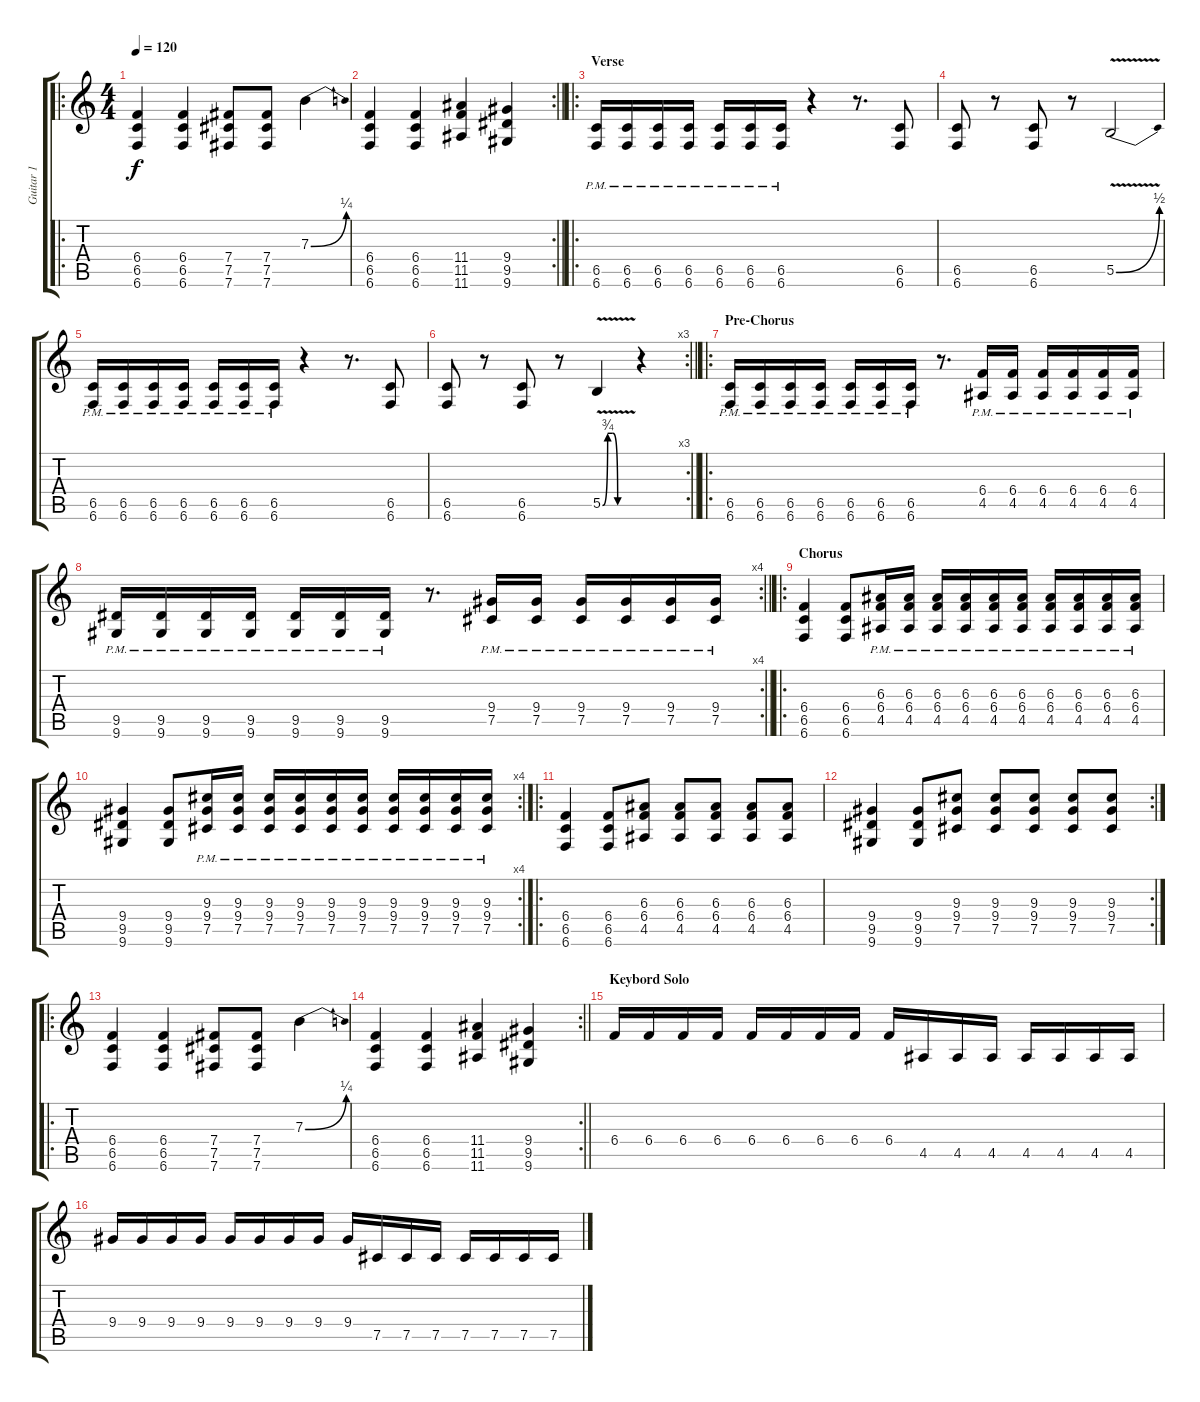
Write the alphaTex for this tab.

\track ("Guitar 1" "Guitar 1") {instrument distortionguitar}
\staff {score tabs}
\tuning (Db4 Ab3 E3 B2 Gb2 B1) {hide}
\ro
\ts (4 4)
\tempo 120
\clef g2
\ks c
(6.4 6.5 6.6).4{dy f} (6.4 6.5 6.6).4 (7.4 7.5 7.6).8 (7.4 7.5 7.6).8 7.3{be (bend 0 0 60 1)}.4 |
\rc 2
\barLineRight lightlight
(6.4 6.5 6.6).4 (6.4 6.5 6.6).4 (11.4 11.5 11.6).4 (9.4 9.5 9.6).4 |
\ro
\section ("" "Verse")
(6.5{pm} 6.6{pm}).16 (6.5{pm} 6.6{pm}).16 (6.5{pm} 6.6{pm}).16 (6.5{pm} 6.6{pm}).16 (6.5{pm} 6.6{pm}).16 (6.5{pm} 6.6{pm}).16 (6.5{pm} 6.6{pm}).16 r.4 r.8{d} (6.5 6.6).8 |
(6.5 6.6).8 r.8 (6.5 6.6).8 r.8 5.5{be (bend 0 0 60 2) v}.2 |
(6.5{pm} 6.6{pm}).16 (6.5{pm} 6.6{pm}).16 (6.5{pm} 6.6{pm}).16 (6.5{pm} 6.6{pm}).16 (6.5{pm} 6.6{pm}).16 (6.5{pm} 6.6{pm}).16 (6.5{pm} 6.6{pm}).16 r.4 r.8{d} (6.5 6.6).8 |
\rc 3
\barLineRight lightlight
(6.5 6.6).8 r.8 (6.5 6.6).8 r.8 5.5{be (custom 0 0 10 3 20 3 30 0 60 0) v}.4 r.4 |
\ro
\section ("" "Pre-Chorus")
(6.5{pm} 6.6{pm}).16 (6.5{pm} 6.6{pm}).16 (6.5{pm} 6.6{pm}).16 (6.5{pm} 6.6{pm}).16 (6.5{pm} 6.6{pm}).16 (6.5{pm} 6.6{pm}).16 (6.5{pm} 6.6{pm}).16 r.8{d} (6.4{pm} 4.5{pm}).16 (6.4{pm} 4.5{pm}).16 (6.4{pm} 4.5{pm}).16 (6.4{pm} 4.5{pm}).16 (6.4{pm} 4.5{pm}).16 (6.4{pm} 4.5{pm}).16 |
\rc 4
\barLineRight lightlight
(9.5{pm} 9.6{pm}).16 (9.5{pm} 9.6{pm}).16 (9.5{pm} 9.6{pm}).16 (9.5{pm} 9.6{pm}).16 (9.5{pm} 9.6{pm}).16 (9.5{pm} 9.6{pm}).16 (9.5{pm} 9.6{pm}).16 r.8{d} (9.4{pm} 7.5{pm}).16 (9.4{pm} 7.5{pm}).16 (9.4{pm} 7.5{pm}).16 (9.4{pm} 7.5{pm}).16 (9.4{pm} 7.5{pm}).16 (9.4{pm} 7.5{pm}).16 |
\ro
\section ("" "Chorus")
(6.4 6.5 6.6).4 (6.4 6.5 6.6).8 (6.3{pm} 6.4{pm} 4.5{pm}).16 (6.3{pm} 6.4{pm} 4.5{pm}).16 (6.3{pm} 6.4{pm} 4.5{pm}).16 (6.3{pm} 6.4{pm} 4.5{pm}).16 (6.3{pm} 6.4{pm} 4.5{pm}).16 (6.3{pm} 6.4{pm} 4.5{pm}).16 (6.3{pm} 6.4{pm} 4.5{pm}).16 (6.3{pm} 6.4{pm} 4.5{pm}).16 (6.3{pm} 6.4{pm} 4.5{pm}).16 (6.3{pm} 6.4{pm} 4.5{pm}).16 |
\rc 4
(9.4 9.5 9.6).4 (9.4 9.5 9.6).8 (9.3{pm} 9.4{pm} 7.5{pm}).16 (9.3{pm} 9.4{pm} 7.5{pm}).16 (9.3{pm} 9.4{pm} 7.5{pm}).16 (9.3{pm} 9.4{pm} 7.5{pm}).16 (9.3{pm} 9.4{pm} 7.5{pm}).16 (9.3{pm} 9.4{pm} 7.5{pm}).16 (9.3{pm} 9.4{pm} 7.5{pm}).16 (9.3{pm} 9.4{pm} 7.5{pm}).16 (9.3{pm} 9.4{pm} 7.5{pm}).16 (9.3{pm} 9.4{pm} 7.5{pm}).16 |
\ro
(6.4 6.5 6.6).4 (6.4 6.5 6.6).8 (6.3 6.4 4.5).8 (6.3 6.4 4.5).8 (6.3 6.4 4.5).8 (6.3 6.4 4.5).8 (6.3 6.4 4.5).8 |
\rc 2
(9.4 9.5 9.6).4 (9.4 9.5 9.6).8 (9.3 9.4 7.5).8 (9.3 9.4 7.5).8 (9.3 9.4 7.5).8 (9.3 9.4 7.5).8 (9.3 9.4 7.5).8 |
\ro
(6.4 6.5 6.6).4 (6.4 6.5 6.6).4 (7.4 7.5 7.6).8 (7.4 7.5 7.6).8 7.3{be (bend 0 0 60 1)}.4 |
\rc 2
\barLineRight lightlight
(6.4 6.5 6.6).4 (6.4 6.5 6.6).4 (11.4 11.5 11.6).4 (9.4 9.5 9.6).4 |
\section ("" "Keybord Solo")
6.4.16 6.4.16 6.4.16 6.4.16 6.4.16 6.4.16 6.4.16 6.4.16 6.4.16 4.5.16 4.5.16 4.5.16 4.5.16 4.5.16 4.5.16 4.5.16 |
9.4.16 9.4.16 9.4.16 9.4.16 9.4.16 9.4.16 9.4.16 9.4.16 9.4.16 7.5.16 7.5.16 7.5.16 7.5.16 7.5.16 7.5.16 7.5.16
